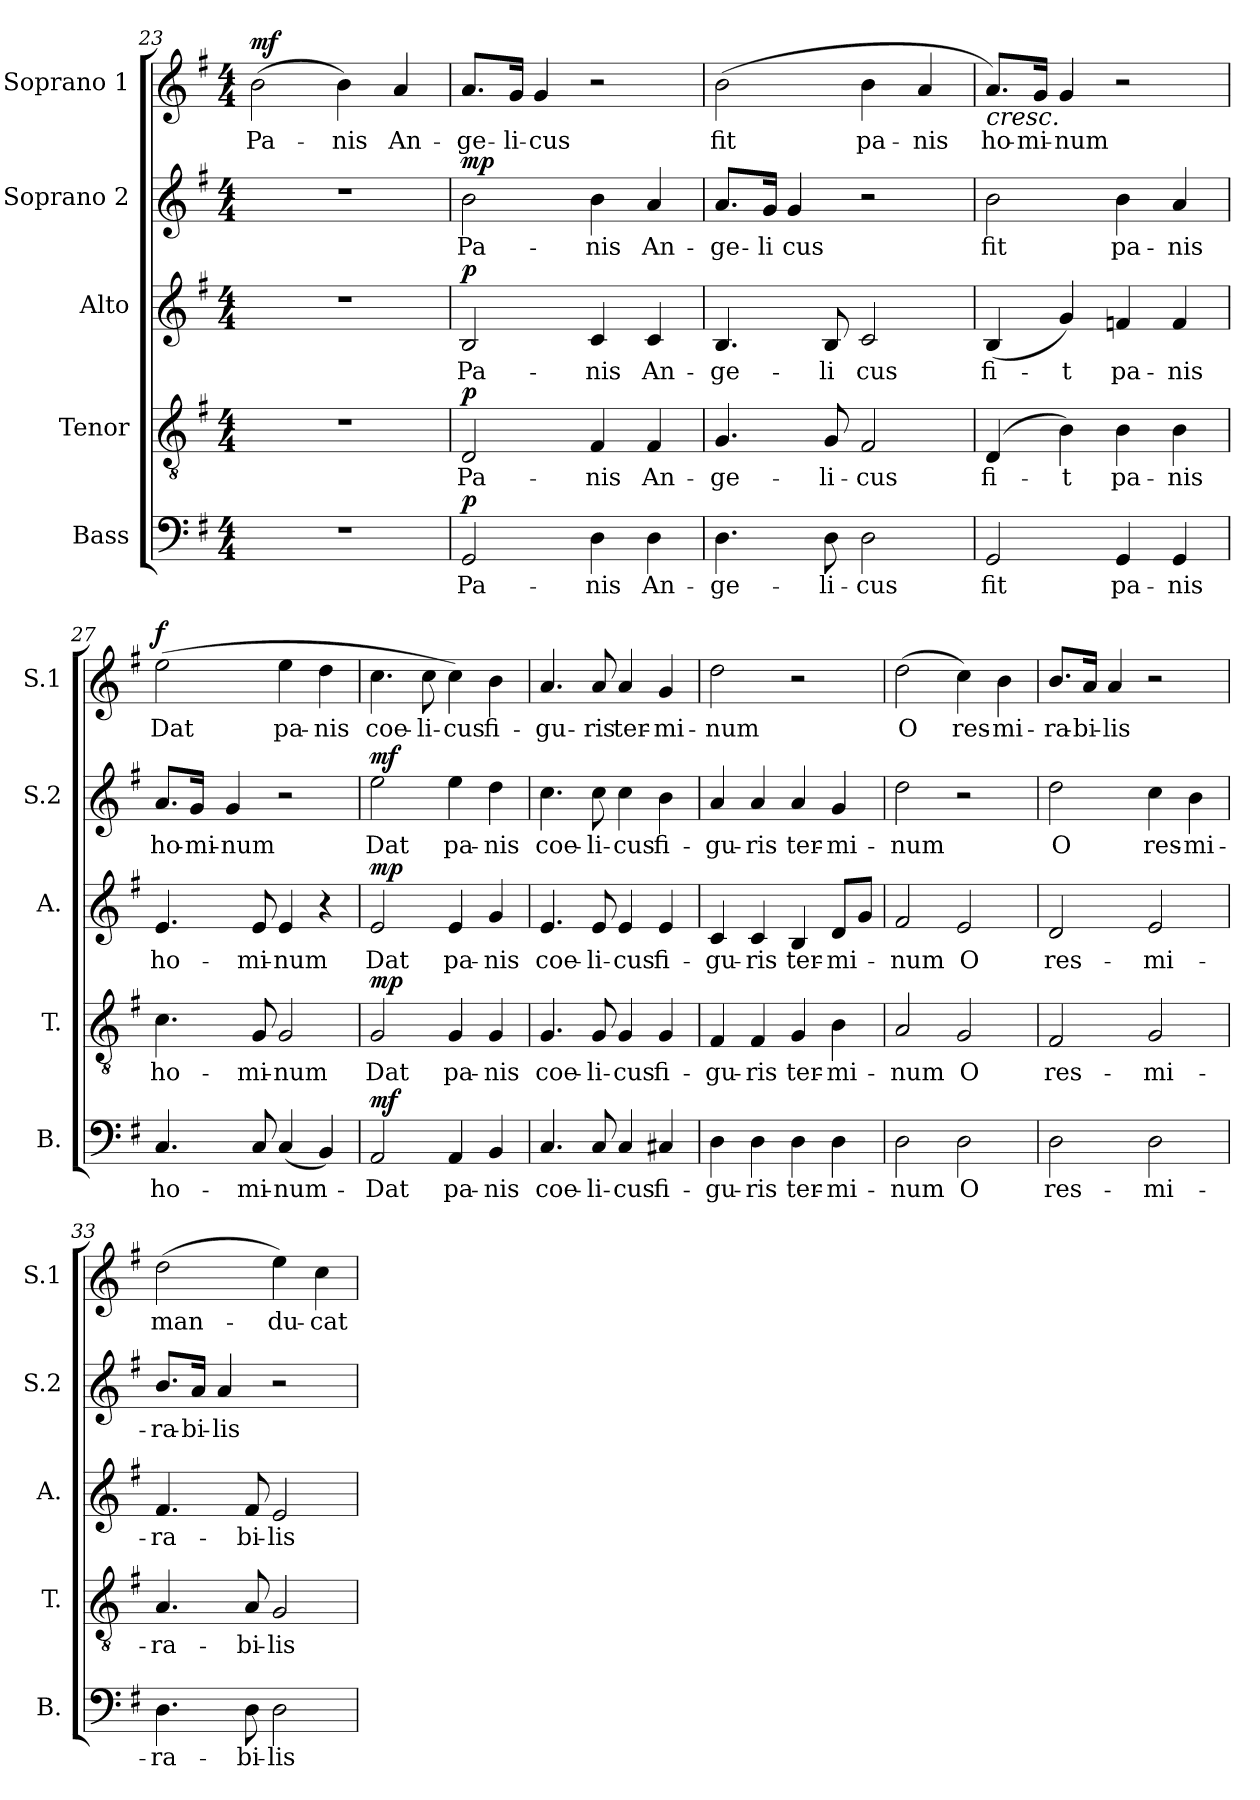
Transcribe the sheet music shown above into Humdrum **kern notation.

**kern	**text	**dynam	**kern	**text	**dynam	**kern	**text	**dynam	**kern	**text	**dynam	**kern	**text	**dynam
*part5	*part5	*part5	*part4	*part4	*part4	*part3	*part3	*part3	*part2	*part2	*part2	*part1	*part1	*part1
*staff5	*staff5	*staff5	*staff4	*staff4	*staff4	*staff3	*staff3	*staff3	*staff2	*staff2	*staff2	*staff1	*staff1	*staff1
*I"Bass	*	*	*I"Tenor	*	*	*I"Alto	*	*	*I"Soprano 2	*	*	*I"Soprano 1	*	*
*I'B.	*	*	*I'T.	*	*	*I'A.	*	*	*I'S.2	*	*	*I'S.1	*	*
*clefF4	*	*	*clefGv2	*	*	*clefG2	*	*	*clefG2	*	*	*clefG2	*	*
*k[f#]	*	*	*k[f#]	*	*	*k[f#]	*	*	*k[f#]	*	*	*k[f#]	*	*
*M4/4	*	*	*M4/4	*	*	*M4/4	*	*	*M4/4	*	*	*M4/4	*	*
=23	=23	=23	=23	=23	=23	=23	=23	=23	=23	=23	=23	=23	=23	=23
!	!	!	!	!	!	!	!	!	!	!	!	!	!LO:LY:b	!LO:DY:b
1r	.	.	1r	.	.	1r	.	.	1r	.	.	(>2b\	Pa-	mf
!	!	!	!	!	!	!	!	!	!	!	!	!	!LO:LY:b	!
.	.	.	.	.	.	.	.	.	.	.	.	4b\)	-nis	.
!	!	!	!	!	!	!	!	!	!	!	!	!	!LO:LY:b	!
.	.	.	.	.	.	.	.	.	.	.	.	4a/	An-	.
=24	=24	=24	=24	=24	=24	=24	=24	=24	=24	=24	=24	=24	=24	=24
!	!LO:LY:b	!LO:DY:b	!	!LO:LY:b	!LO:DY:b	!	!LO:LY:b	!LO:DY:b	!	!LO:LY:b	!LO:DY:b	!	!LO:LY:b	!
2GG/	Pa-	p	2D/	Pa-	p	2B/	Pa-	p	2b\	Pa-	mp	8.a/L	-ge-	.
!	!	!	!	!	!	!	!	!	!	!	!	!	!LO:LY:b	!
.	.	.	.	.	.	.	.	.	.	.	.	16g/Jk	-li-	.
!	!	!	!	!	!	!	!	!	!	!	!	!	!LO:LY:b	!
.	.	.	.	.	.	.	.	.	.	.	.	4g/	-cus	.
!	!LO:LY:b	!	!	!LO:LY:b	!	!	!LO:LY:b	!	!	!LO:LY:b	!	!	!	!
4D\	-nis	.	4F#/	-nis	.	4c/	-nis	.	4b\	-nis	.	2r	.	.
!	!LO:LY:b	!	!	!LO:LY:b	!	!	!LO:LY:b	!	!	!LO:LY:b	!	!	!	!
4D\	An-	.	4F#/	An-	.	4c/	An-	.	4a/	An-	.	.	.	.
=25	=25	=25	=25	=25	=25	=25	=25	=25	=25	=25	=25	=25	=25	=25
!	!LO:LY:b	!	!	!LO:LY:b	!	!	!LO:LY:b	!	!	!LO:LY:b	!	!	!LO:LY:b	!
4.D\	-ge-	.	4.G/	-ge-	.	4.B/	-ge-	.	8.a/L	-ge-	.	(>2b\	fit	.
!	!	!	!	!	!	!	!	!	!	!LO:LY:b	!	!	!	!
.	.	.	.	.	.	.	.	.	16g/Jk	-li	.	.	.	.
!	!	!	!	!	!	!	!	!	!	!LO:LY:b	!	!	!	!
.	.	.	.	.	.	.	.	.	4g/	cus	.	.	.	.
!	!LO:LY:b	!	!	!LO:LY:b	!	!	!LO:LY:b	!	!	!	!	!	!	!
8D\	-li-	.	8G/	-li-	.	8B/	-li	.	.	.	.	.	.	.
!	!LO:LY:b	!	!	!LO:LY:b	!	!	!LO:LY:b	!	!	!	!	!	!LO:LY:b	!
2D\	-cus	.	2F#/	-cus	.	2c/	cus	.	2r	.	.	4b\	pa-	.
!	!	!	!	!	!	!	!	!	!	!	!	!	!LO:LY:b	!
.	.	.	.	.	.	.	.	.	.	.	.	4a/	-nis	.
=26	=26	=26	=26	=26	=26	=26	=26	=26	=26	=26	=26	=26	=26	=26
!	!	!	!	!	!	!	!	!	!	!	!	!LO:TX:b:i:t=cresc.	!	!
!	!LO:LY:b	!	!	!LO:LY:b	!	!	!LO:LY:b	!	!	!LO:LY:b	!	!	!LO:LY:b	!
2GG/	fit	.	(>4D/	fi-	.	(<4B/	fi-	.	2b\	fit	.	8.a/L)	ho-	.
!	!	!	!	!	!	!	!	!	!	!	!	!	!LO:LY:b	!
.	.	.	.	.	.	.	.	.	.	.	.	16g/Jk	-mi-	.
!	!	!	!	!LO:LY:b	!	!	!LO:LY:b	!	!	!	!	!	!LO:LY:b	!
.	.	.	4B\)	-t	.	4g/)	-t	.	.	.	.	4g/	-num	.
!	!LO:LY:b	!	!	!LO:LY:b	!	!	!LO:LY:b	!	!	!LO:LY:b	!	!	!	!
4GG/	pa-	.	4B\	pa-	.	4fn/	pa-	.	4b\	pa-	.	2r	.	.
!	!LO:LY:b	!	!	!LO:LY:b	!	!	!LO:LY:b	!	!	!LO:LY:b	!	!	!	!
4GG/	-nis	.	4B\	-nis	.	4f/	-nis	.	4a/	-nis	.	.	.	.
!!LO:PB:g=z
=27	=27	=27	=27	=27	=27	=27	=27	=27	=27	=27	=27	=27	=27	=27
!	!LO:LY:b	!	!	!LO:LY:b	!	!	!LO:LY:b	!	!	!LO:LY:b	!	!	!LO:LY:b	!LO:DY:b
4.C/	ho-	.	4.c\	ho-	.	4.e/	ho-	.	8.a/L	ho-	.	(>2ee\	Dat	f
!	!	!	!	!	!	!	!	!	!	!LO:LY:b	!	!	!	!
.	.	.	.	.	.	.	.	.	16g/Jk	-mi-	.	.	.	.
!	!	!	!	!	!	!	!	!	!	!LO:LY:b	!	!	!	!
.	.	.	.	.	.	.	.	.	4g/	-num	.	.	.	.
!	!LO:LY:b	!	!	!LO:LY:b	!	!	!LO:LY:b	!	!	!	!	!	!	!
8C/	-mi-	.	8G/	-mi-	.	8e/	-mi-	.	.	.	.	.	.	.
!	!LO:LY:b	!	!	!LO:LY:b	!	!	!LO:LY:b	!	!	!	!	!	!LO:LY:b	!
(<4C/	-num-	.	2G/	-num	.	4e/	-num	.	2r	.	.	4ee\	pa-	.
!	!	!	!	!	!	!	!	!	!	!	!	!	!LO:LY:b	!
4BB/)	.	.	.	.	.	4r	.	.	.	.	.	4dd\	-nis	.
=28	=28	=28	=28	=28	=28	=28	=28	=28	=28	=28	=28	=28	=28	=28
!	!LO:LY:b	!LO:DY:b	!	!LO:LY:b	!LO:DY:b	!	!LO:LY:b	!LO:DY:b	!	!LO:LY:b	!LO:DY:b	!	!LO:LY:b	!
2AA/	-Dat	mf	2G/	Dat	mp	2e/	Dat	mp	2ee\	Dat	mf	4.cc\	coe-	.
!	!	!	!	!	!	!	!	!	!	!	!	!	!LO:LY:b	!
.	.	.	.	.	.	.	.	.	.	.	.	8cc\	-li-	.
!	!LO:LY:b	!	!	!LO:LY:b	!	!	!LO:LY:b	!	!	!LO:LY:b	!	!	!LO:LY:b	!
4AA/	pa-	.	4G/	pa-	.	4e/	pa-	.	4ee\	pa-	.	4cc\)	-cus	.
!	!LO:LY:b	!	!	!LO:LY:b	!	!	!LO:LY:b	!	!	!LO:LY:b	!	!	!LO:LY:b	!
4BB/	-nis	.	4G/	-nis	.	4g/	-nis	.	4dd\	-nis	.	4b\	fi-	.
=29	=29	=29	=29	=29	=29	=29	=29	=29	=29	=29	=29	=29	=29	=29
!	!LO:LY:b	!	!	!LO:LY:b	!	!	!LO:LY:b	!	!	!LO:LY:b	!	!	!LO:LY:b	!
4.C/	coe-	.	4.G/	coe-	.	4.e/	coe-	.	4.cc\	coe-	.	4.a/	-gu-	.
!	!LO:LY:b	!	!	!LO:LY:b	!	!	!LO:LY:b	!	!	!LO:LY:b	!	!	!LO:LY:b	!
8C/	-li-	.	8G/	-li-	.	8e/	-li-	.	8cc\	-li-	.	8a/	-ris	.
!	!LO:LY:b	!	!	!LO:LY:b	!	!	!LO:LY:b	!	!	!LO:LY:b	!	!	!LO:LY:b	!
4C/	-cus	.	4G/	-cus	.	4e/	-cus	.	4cc\	-cus	.	4a/	ter-	.
!	!LO:LY:b	!	!	!LO:LY:b	!	!	!LO:LY:b	!	!	!LO:LY:b	!	!	!LO:LY:b	!
4C#X/	fi-	.	4G/	fi-	.	4e/	fi-	.	4b\	fi-	.	4g/	-mi-	.
=30	=30	=30	=30	=30	=30	=30	=30	=30	=30	=30	=30	=30	=30	=30
!	!LO:LY:b	!	!	!LO:LY:b	!	!	!LO:LY:b	!	!	!LO:LY:b	!	!	!LO:LY:b	!
4D\	-gu-	.	4F#/	-gu-	.	4c/	-gu-	.	4a/	-gu-	.	2dd\	-num	.
!	!LO:LY:b	!	!	!LO:LY:b	!	!	!LO:LY:b	!	!	!LO:LY:b	!	!	!	!
4D\	-ris	.	4F#/	-ris	.	4c/	-ris	.	4a/	-ris	.	.	.	.
!	!LO:LY:b	!	!	!LO:LY:b	!	!	!LO:LY:b	!	!	!LO:LY:b	!	!	!	!
4D\	ter-	.	4G/	ter-	.	4B/	ter-	.	4a/	ter-	.	2r	.	.
!	!LO:LY:b	!	!	!LO:LY:b	!	!	!LO:LY:b	!	!	!LO:LY:b	!	!	!	!
4D\	-mi-	.	4B\	-mi-	.	8d/L	-mi-	.	4g/	-mi-	.	.	.	.
.	.	.	.	.	.	8g/J	.	.	.	.	.	.	.	.
=31	=31	=31	=31	=31	=31	=31	=31	=31	=31	=31	=31	=31	=31	=31
!	!LO:LY:b	!	!	!LO:LY:b	!	!	!LO:LY:b	!	!	!LO:LY:b	!	!	!LO:LY:b	!
2D\	-num	.	2A/	-num	.	2f#/	-num	.	2dd\	-num	.	(>2dd\	O	.
!	!LO:LY:b	!	!	!LO:LY:b	!	!	!LO:LY:b	!	!	!	!	!	!LO:LY:b	!
2D\	O	.	2G/	O	.	2e/	O	.	2r	.	.	4cc\)	res-	.
!	!	!	!	!	!	!	!	!	!	!	!	!	!LO:LY:b	!
.	.	.	.	.	.	.	.	.	.	.	.	4b\	-mi-	.
=32	=32	=32	=32	=32	=32	=32	=32	=32	=32	=32	=32	=32	=32	=32
!	!LO:LY:b	!	!	!LO:LY:b	!	!	!LO:LY:b	!	!	!LO:LY:b	!	!	!LO:LY:b	!
2D\	res-	.	2F#/	res-	.	2d/	res-	.	2dd\	O	.	8.b/L	-ra-	.
!	!	!	!	!	!	!	!	!	!	!	!	!	!LO:LY:b	!
.	.	.	.	.	.	.	.	.	.	.	.	16a/Jk	-bi-	.
!	!	!	!	!	!	!	!	!	!	!	!	!	!LO:LY:b	!
.	.	.	.	.	.	.	.	.	.	.	.	4a/	-lis	.
!	!LO:LY:b	!	!	!LO:LY:b	!	!	!LO:LY:b	!	!	!LO:LY:b	!	!	!	!
2D\	-mi-	.	2G/	-mi-	.	2e/	-mi-	.	4cc\	res-	.	2r	.	.
!	!	!	!	!	!	!	!	!	!	!LO:LY:b	!	!	!	!
.	.	.	.	.	.	.	.	.	4b\	-mi-	.	.	.	.
=33	=33	=33	=33	=33	=33	=33	=33	=33	=33	=33	=33	=33	=33	=33
!	!LO:LY:b	!	!	!LO:LY:b	!	!	!LO:LY:b	!	!	!LO:LY:b	!	!	!LO:LY:b	!
4.D\	-ra-	.	4.A/	-ra-	.	4.f#/	-ra-	.	8.b/L	-ra-	.	(>2dd\	man-	.
!	!	!	!	!	!	!	!	!	!	!LO:LY:b	!	!	!	!
.	.	.	.	.	.	.	.	.	16a/Jk	-bi-	.	.	.	.
!	!	!	!	!	!	!	!	!	!	!LO:LY:b	!	!	!	!
.	.	.	.	.	.	.	.	.	4a/	-lis	.	.	.	.
!	!LO:LY:b	!	!	!LO:LY:b	!	!	!LO:LY:b	!	!	!	!	!	!	!
8D\	-bi-	.	8A/	-bi-	.	8f#/	-bi-	.	.	.	.	.	.	.
!	!LO:LY:b	!	!	!LO:LY:b	!	!	!LO:LY:b	!	!	!	!	!	!LO:LY:b	!
2D\	-lis	.	2G/	-lis	.	2e/	-lis	.	2r	.	.	4ee\)	-du-	.
!	!	!	!	!	!	!	!	!	!	!	!	!	!LO:LY:b	!
.	.	.	.	.	.	.	.	.	.	.	.	4cc\	-cat	.
=	=	=	=	=	=	=	=	=	=	=	=	=	=	=
*-	*-	*-	*-	*-	*-	*-	*-	*-	*-	*-	*-	*-	*-	*-
